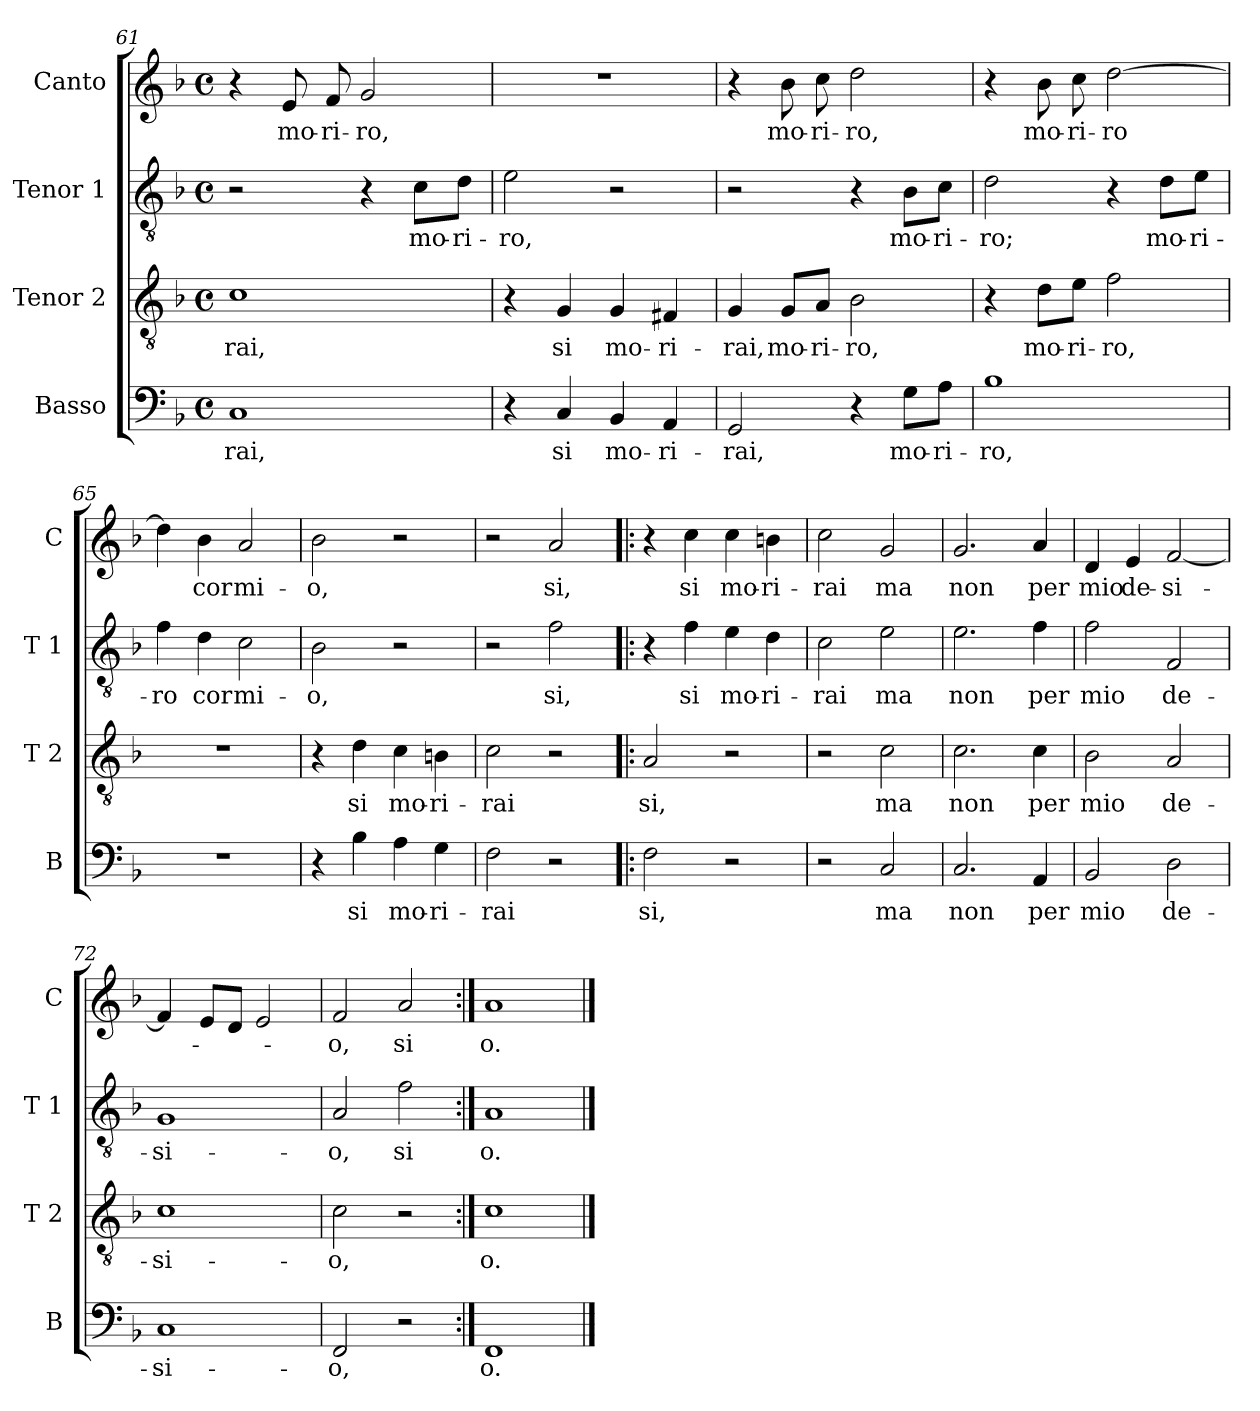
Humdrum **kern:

**kern	**text	**kern	**text	**kern	**text	**kern	**text
*part4	*part4	*part3	*part3	*part2	*part2	*part1	*part1
*staff4	*staff4	*staff3	*staff3	*staff2	*staff2	*staff1	*staff1
*I"Basso	*	*I"Tenor 2	*	*I"Tenor 1	*	*I"Canto	*
*I'B	*	*I'T 2	*	*I'T 1	*	*I'C	*
*clefF4	*	*clefGv2	*	*clefGv2	*	*clefG2	*
*k[b-]	*	*k[b-]	*	*k[b-]	*	*k[b-]	*
*F:	*	*F:	*	*F:	*	*F:	*
*M4/4	*	*M4/4	*	*M4/4	*	*M4/4	*
*met(c)	*	*met(c)	*	*met(c)	*	*met(c)	*
=61	=61	=61	=61	=61	=61	=61	=61
1C	-rai,	1c	-rai,	2r	.	4r	.
.	.	.	.	.	.	8e/	mo-
.	.	.	.	.	.	8f/	-ri-
.	.	.	.	4r	.	2g/	-ro,
.	.	.	.	8c\L	mo-	.	.
.	.	.	.	8d\J	-ri-	.	.
=62	=62	=62	=62	=62	=62	=62	=62
4r	.	4r	.	2e\	-ro,	1r	.
4C/	si	4G/	si	.	.	.	.
4BB-/	mo-	4G/	mo-	2r	.	.	.
4AA/	-ri-	4F#X/	-ri-	.	.	.	.
!!LO:LB:g=z
=63	=63	=63	=63	=63	=63	=63	=63
2GG/	-rai,	4G/	-rai,	2r	.	4r	.
.	.	8G/L	mo-	.	.	8b-\	mo-
.	.	8A/J	-ri-	.	.	8cc\	-ri-
4r	.	2B-\	-ro,	4r	.	2dd\	-ro,
8G\L	mo-	.	.	8B-\L	mo-	.	.
8A\J	-ri-	.	.	8c\J	-ri-	.	.
=64	=64	=64	=64	=64	=64	=64	=64
1B-	-ro,	4r	.	2d\	-ro;	4r	.
.	.	8d\L	mo-	.	.	8b-\	mo-
.	.	8e\J	-ri-	.	.	8cc\	-ri-
.	.	2f\	-ro,	4r	.	[2dd\	-ro
.	.	.	.	8d\L	mo-	.	.
.	.	.	.	8e\J	-ri-	.	.
=65	=65	=65	=65	=65	=65	=65	=65
1r	.	1r	.	4f\	-ro	4dd\]	.
.	.	.	.	4d\	cor	4b-\	cor
.	.	.	.	2c\	mi-	2a/	mi-
=66	=66	=66	=66	=66	=66	=66	=66
4r	.	4r	.	2B-\	-o,	2b-\	-o,
4B-\	si	4d\	si	.	.	.	.
4A\	mo-	4c\	mo-	2r	.	2r	.
4G\	-ri-	4Bn\	-ri-	.	.	.	.
=67	=67	=67	=67	=67	=67	=67	=67
2F\	-rai	2c\	-rai	2r	.	2r	.
2r	.	2r	.	2f\	si,	2a/	si,
=68!|:	=68!|:	=68!|:	=68!|:	=68!|:	=68!|:	=68!|:	=68!|:
2F\	si,	2A/	si,	4r	.	4r	.
.	.	.	.	4f\	si	4cc\	si
2r	.	2r	.	4e\	mo-	4cc\	mo-
.	.	.	.	4d\	-ri-	4bn\	-ri-
!!LO:LB:g=z
=69	=69	=69	=69	=69	=69	=69	=69
2r	.	2r	.	2c\	-rai	2cc\	-rai
2C/	ma	2c\	ma	2e\	ma	2g/	ma
=70	=70	=70	=70	=70	=70	=70	=70
2.C/	non	2.c\	non	2.e\	non	2.g/	non
4AA/	per	4c\	per	4f\	per	4a/	per
=71	=71	=71	=71	=71	=71	=71	=71
2BB-/	mio	2B-\	mio	2f\	mio	4d/	mio
.	.	.	.	.	.	4e/	de-
2D\	de-	2A/	de-	2F/	de-	[2f/	-si-
=72	=72	=72	=72	=72	=72	=72	=72
1C	-si-	1c	-si-	1G	-si-	4f/]	.
.	.	.	.	.	.	8e/L	.
.	.	.	.	.	.	8d/J	.
.	.	.	.	.	.	2e/	.
=73	=73	=73	=73	=73	=73	=73	=73
2FF/	-o,	2c\	-o,	2A/	-o,	2f/	-o,
2r	.	2r	.	2f\	si	2a/	si
=74:|!	=74:|!	=74:|!	=74:|!	=74:|!	=74:|!	=74:|!	=74:|!
1FF	o.	1c	o.-	1A	o.	1a	o.
==	==	==	==	==	==	==	==
*-	*-	*-	*-	*-	*-	*-	*-
